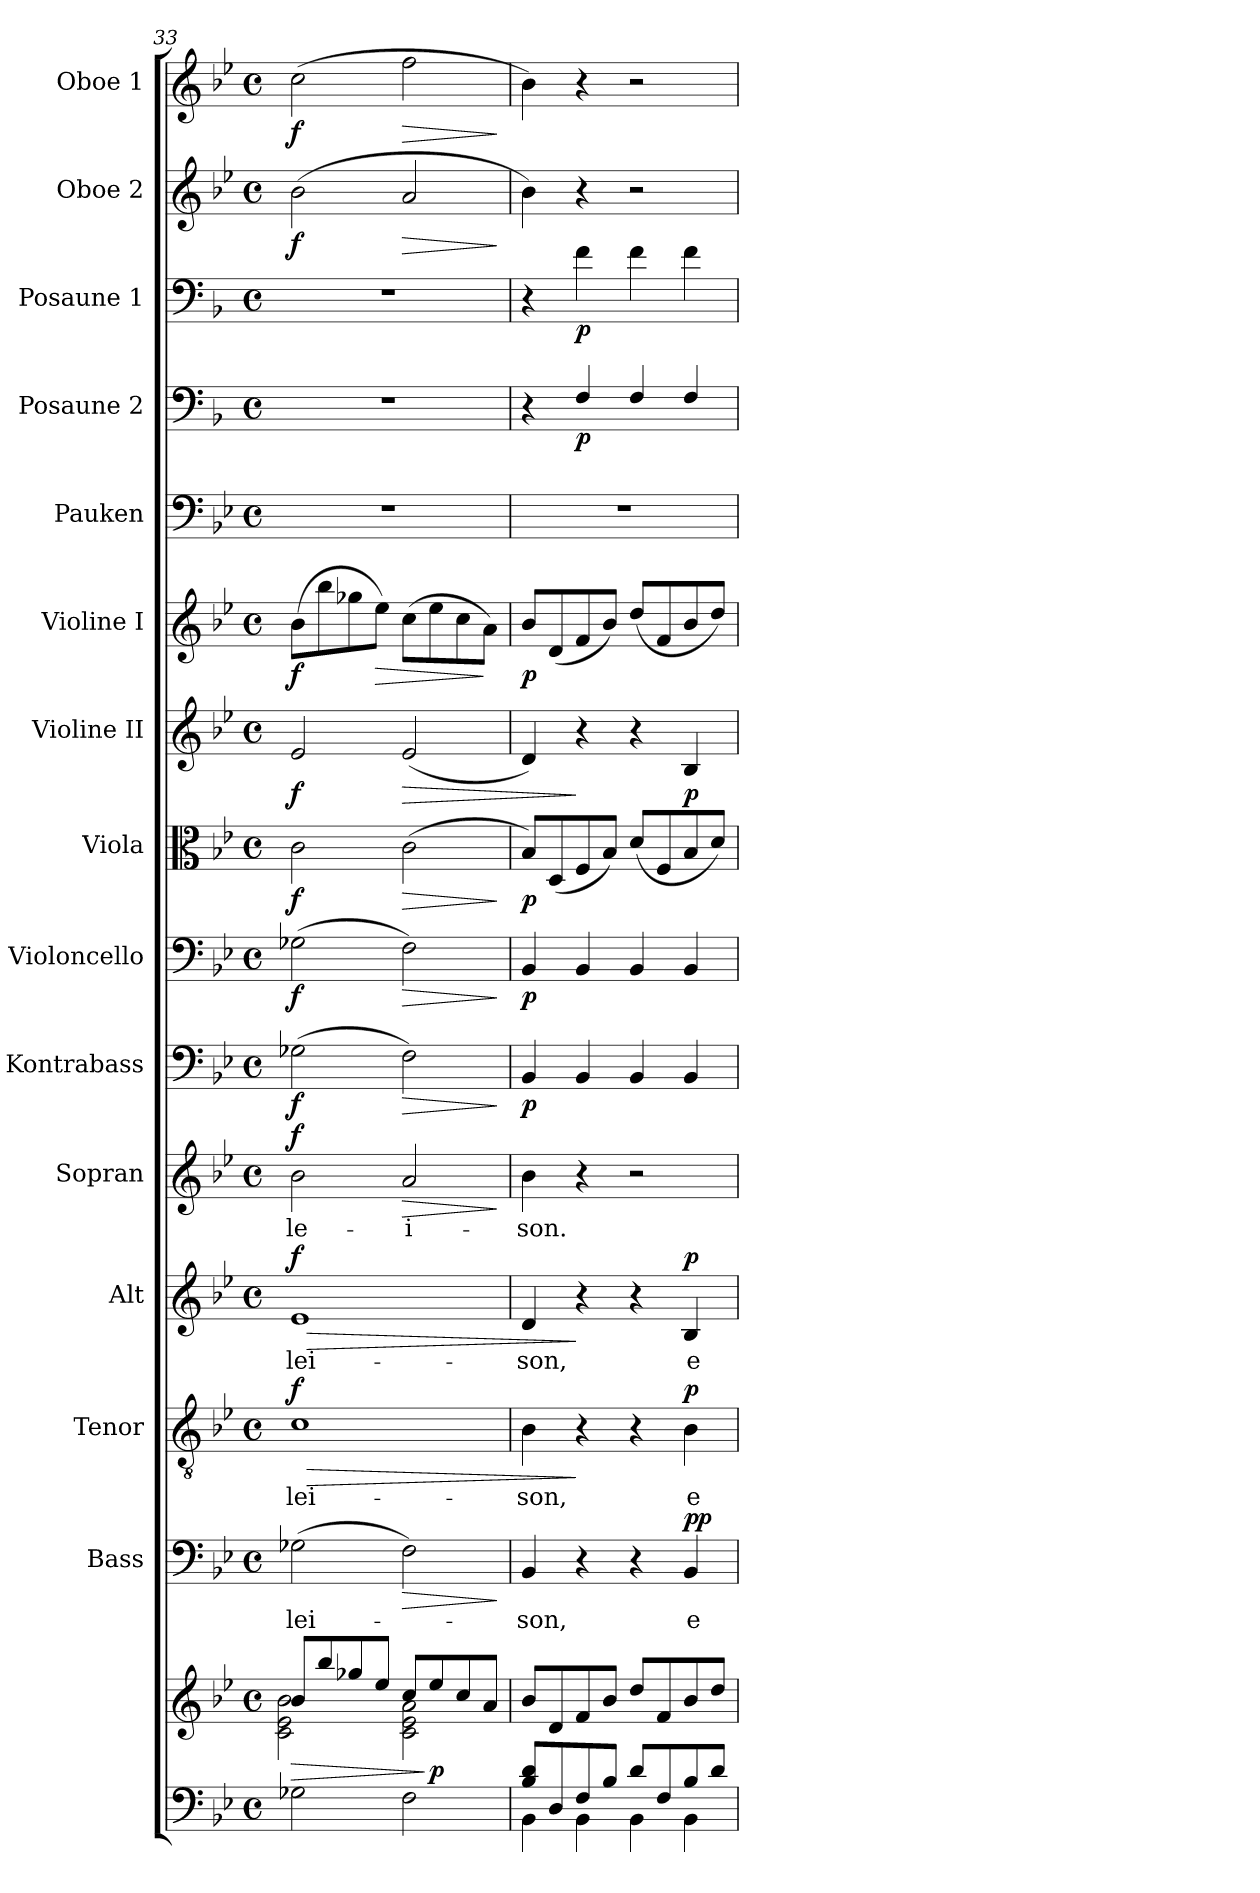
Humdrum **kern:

**kern	**kern	**dynam	**kern	**text	**dynam	**kern	**text	**dynam	**kern	**text	**dynam	**kern	**text	**dynam	**kern	**dynam	**kern	**dynam	**kern	**dynam	**kern	**dynam	**kern	**dynam	**kern	**kern	**dynam	**kern	**dynam	**kern	**dynam	**kern	**dynam
*part15	*part15	*part15	*part14	*part14	*part14	*part13	*part13	*part13	*part12	*part12	*part12	*part11	*part11	*part11	*part10	*part10	*part9	*part9	*part8	*part8	*part7	*part7	*part6	*part6	*part5	*part4	*part4	*part3	*part3	*part2	*part2	*part1	*part1
*staff16	*staff15	*staff15/16	*staff14	*staff14	*staff14	*staff13	*staff13	*staff13	*staff12	*staff12	*staff12	*staff11	*staff11	*staff11	*staff10	*staff10	*staff9	*staff9	*staff8	*staff8	*staff7	*staff7	*staff6	*staff6	*staff5	*staff4	*staff4	*staff3	*staff3	*staff2	*staff2	*staff1	*staff1
*	*	*	*I"Bass	*	*	*I"Tenor	*	*	*I"Alt	*	*	*I"Sopran	*	*	*I"Kontrabass	*	*I"Violoncello	*	*I"Viola	*	*I"Violine II	*	*I"Violine I	*	*I"Pauken	*I"Posaune 2	*	*I"Posaune 1	*	*I"Oboe 2	*	*I"Oboe 1	*
*	*	*	*I'B.	*	*	*I'T.	*	*	*I'A.	*	*	*I'S.	*	*	*I'Kb.	*	*I'Vc.	*	*I'Vla.	*	*I'Vl. II	*	*I'Vl. I	*	*I'Pk.	*I'Pos. 2	*	*I'Pos. 1	*	*I'Ob. 2	*	*I'Ob. 1	*
*clefF4	*clefG2	*	*clefF4	*	*	*clefGv2	*	*	*clefG2	*	*	*clefG2	*	*	*clefF4	*	*clefF4	*	*clefC3	*	*clefG2	*	*clefG2	*	*clefF4	*clefF4	*	*clefF4	*	*clefG2	*	*clefG2	*
*	*	*	*	*	*	*	*	*	*	*	*	*	*	*	*ITrd7c12	*	*	*	*	*	*	*	*	*	*	*ITrd4c7	*	*ITrd4c7	*	*	*	*	*
*k[b-e-]	*k[b-e-]	*	*k[b-e-]	*	*	*k[b-e-]	*	*	*k[b-e-]	*	*	*k[b-e-]	*	*	*k[b-e-]	*	*k[b-e-]	*	*k[b-e-]	*	*k[b-e-]	*	*k[b-e-]	*	*k[b-e-]	*k[b-e-]	*	*k[b-e-]	*	*k[b-e-]	*	*k[b-e-]	*
*B-:	*B-:	*	*B-:	*	*	*B-:	*	*	*B-:	*	*	*B-:	*	*	*B-:	*	*B-:	*	*B-:	*	*B-:	*	*B-:	*	*B-:	*B-:	*	*B-:	*	*B-:	*	*B-:	*
*M4/4	*M4/4	*	*M4/4	*	*	*M4/4	*	*	*M4/4	*	*	*M4/4	*	*	*M4/4	*	*M4/4	*	*M4/4	*	*M4/4	*	*M4/4	*	*M4/4	*M4/4	*	*M4/4	*	*M4/4	*	*M4/4	*
*met(c)	*met(c)	*	*met(c)	*	*	*met(c)	*	*	*met(c)	*	*	*met(c)	*	*	*met(c)	*	*met(c)	*	*met(c)	*	*met(c)	*	*met(c)	*	*met(c)	*met(c)	*	*met(c)	*	*met(c)	*	*met(c)	*
=33	=33	=33	=33	=33	=33	=33	=33	=33	=33	=33	=33	=33	=33	=33	=33	=33	=33	=33	=33	=33	=33	=33	=33	=33	=33	=33	=33	=33	=33	=33	=33	=33	=33
!	!	!LO:HP:b	!	!LO:LY:b	!	!	!LO:LY:b	!LO:HP:b	!	!LO:LY:b	!LO:HP:b	!	!LO:LY:b	!	!	!	!	!	!	!	!	!	!	!	!	!	!	!	!	!	!	!	!
*	*^	*	*	*	*	*	*	*	*	*	*	*	*	*	*	*	*	*	*	*	*	*	*	*	*	*	*	*	*	*	*	*	*
!	!	!	!	!	!	!	!	!	!LO:DY:n=1:a	!	!	!LO:DY:n=1:a	!	!	!LO:DY:a	!	!LO:DY:b	!	!LO:DY:b	!	!LO:DY:b	!	!LO:DY:b	!	!LO:DY:b	!	!	!	!	!	!	!LO:DY:b	!	!LO:DY:b
2G-X\	8b-/L	2c\ 2e-\ 2b-\	>	(>2G-X\	-lei-	.	1c	-lei-	> f	1e-	-lei-	> f	2b-\	-le-	f	(>2GG-X\	f	(>2G-X\	f	2c\	f	2e-/	f	(>8b-\L	f	1r	1r	.	1r	.	(>2b-\	f	(>2cc\	f
.	8bb-/	.	.	.	.	.	.	.	.	.	.	.	.	.	.	.	.	.	.	.	.	.	.	8bb-\	.	.	.	.	.	.	.	.	.	.
.	8gg-X/	.	.	.	.	.	.	.	.	.	.	.	.	.	.	.	.	.	.	.	.	.	.	8gg-X\	.	.	.	.	.	.	.	.	.	.
!	!	!	!	!	!	!	!	!	!	!	!	!	!	!	!	!	!	!	!	!	!	!	!	!	!LO:HP:b	!	!	!	!	!	!	!	!	!
.	8ee-/J	.	.	.	.	.	.	.	.	.	.	.	.	.	.	.	.	.	.	.	.	.	.	8ee-\J)	>	.	.	.	.	.	.	.	.	.
!	!	!	!	!	!	!LO:HP:b	!	!	!	!	!	!	!	!LO:LY:b	!LO:HP:b	!	!LO:HP:b	!	!LO:HP:b	!	!LO:HP:b	!	!LO:HP:b	!	!	!	!	!	!	!	!	!LO:HP:b	!	!LO:HP:b
2F\	8cc/L	2c\ 2e-\ 2a\	.	2F\)	.	>	.	.	.	.	.	.	2a/	-i-	>	2FF\)	>	2F\)	>	(>2c\	>	(<2e-/	>	(>8cc\L	.	.	.	.	.	.	2a/	>	2ff\	>
!	!	!	!LO:DY:n=1:b	!	!	!	!	!	!	!	!	!	!	!	!	!	!	!	!	!	!	!	!	!	!	!	!	!	!	!	!	!	!	!
.	8ee-/	.	] p	.	.	.	.	.	.	.	.	.	.	.	.	.	.	.	.	.	.	.	.	8ee-\	.	.	.	.	.	.	.	.	.	.
.	8cc/	.	.	.	.	.	.	.	.	.	.	.	.	.	.	.	.	.	.	.	.	.	.	8cc\	.	.	.	.	.	.	.	.	.	.
.	8a/J	.	.	.	.	.	.	.	.	.	.	.	.	.	.	.	.	.	.	.	.	.	.	8a\J)	]	.	.	.	.	.	.	.	.	.
*	*v	*v	*	*	*	*	*	*	*	*	*	*	*	*	*	*	*	*	*	*	*	*	*	*	*	*	*	*	*	*	*	*	*	*
.	.	.	.	.	]	.	.	.	.	.	.	.	.	]	.	]	.	]	.	]	.	.	.	.	.	.	.	.	.	.	]	.	]
=34	=34	=34	=34	=34	=34	=34	=34	=34	=34	=34	=34	=34	=34	=34	=34	=34	=34	=34	=34	=34	=34	=34	=34	=34	=34	=34	=34	=34	=34	=34	=34	=34	=34
*^	*	*	*	*	*	*	*	*	*	*	*	*	*	*	*	*	*	*	*	*	*	*	*	*	*	*	*	*	*	*	*	*	*
!	!	!	!	!	!LO:LY:b	!	!	!LO:LY:b	!	!	!LO:LY:b	!	!	!LO:LY:b	!	!	!LO:DY:b	!	!LO:DY:b	!	!LO:DY:b	!	!	!	!LO:DY:b	!	!	!	!	!	!	!	!	!
8B-/ 8d/L	4BB-\	8b-/L	.	4BB-/	-son,	.	4B-\	-son,	.	4d/	-son,	.	4b-\	-son.	.	4BBB-/	p	4BB-/	p	8B-/L)	p	4d/)	.	8b-/L	p	1r	4r	.	4r	.	4b-\)	.	4b-\)	.
8D/	.	8d/	.	.	.	.	.	.	.	.	.	.	.	.	.	.	.	.	.	(<8D/	.	.	.	(<8d/	.	.	.	.	.	.	.	.	.	.
!	!	!	!	!	!	!	!	!	!	!	!	!	!	!	!	!	!	!	!	!	!	!	!	!	!	!	!	!LO:DY:b	!	!LO:DY:b	!	!	!	!
8F/	4BB-\	8f/	.	4r	.	.	4r	.	]	4r	.	]	4r	.	.	4BBB-/	.	4BB-/	.	8F/	.	4r	]	8f/	.	.	4BB-/	p	4B-\	p	4r	.	4r	.
8B-/J	.	8b-/J	.	.	.	.	.	.	.	.	.	.	.	.	.	.	.	.	.	8B-/J)	.	.	.	8b-/J)	.	.	.	.	.	.	.	.	.	.
8d/L	4BB-\	8dd/L	.	4r	.	.	4r	.	.	4r	.	.	2r	.	.	4BBB-/	.	4BB-/	.	(<8d/L	.	4r	.	(<8dd/L	.	.	4BB-/	.	4B-\	.	2r	.	2r	.
8F/	.	8f/	.	.	.	.	.	.	.	.	.	.	.	.	.	.	.	.	.	8F/	.	.	.	8f/	.	.	.	.	.	.	.	.	.	.
!	!	!	!	!	!LO:LY:b	!LO:DY:a	!	!LO:LY:b	!LO:DY:a	!	!LO:LY:b	!LO:DY:a	!	!	!	!	!	!	!	!	!	!	!LO:DY:b	!	!	!	!	!	!	!	!	!	!	!
8B-/	4BB-\	8b-/	.	4BB-/	e-	pp	4B-\	e-	p	4B-/	e-	p	.	.	.	4BBB-/	.	4BB-/	.	8B-/	.	4B-/	p	8b-/	.	.	4BB-/	.	4B-\	.	.	.	.	.
8d/J	.	8dd/J	.	.	.	.	.	.	.	.	.	.	.	.	.	.	.	.	.	8d/J)	.	.	.	8dd/J)	.	.	.	.	.	.	.	.	.	.
*v	*v	*	*	*	*	*	*	*	*	*	*	*	*	*	*	*	*	*	*	*	*	*	*	*	*	*	*	*	*	*	*	*	*	*
=	=	=	=	=	=	=	=	=	=	=	=	=	=	=	=	=	=	=	=	=	=	=	=	=	=	=	=	=	=	=	=	=	=
*-	*-	*-	*-	*-	*-	*-	*-	*-	*-	*-	*-	*-	*-	*-	*-	*-	*-	*-	*-	*-	*-	*-	*-	*-	*-	*-	*-	*-	*-	*-	*-	*-	*-
